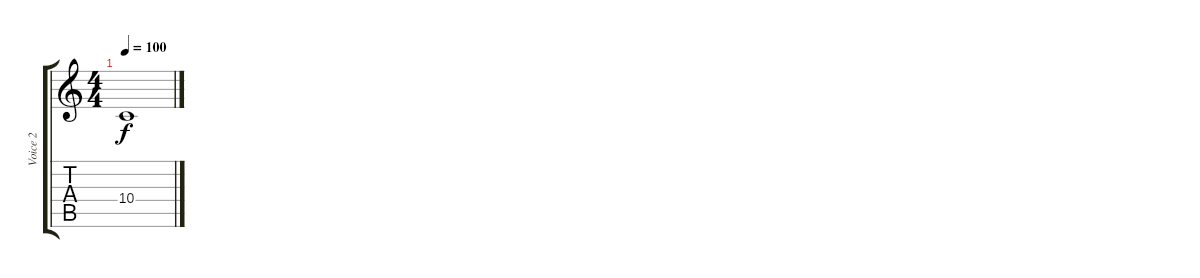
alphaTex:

\track ("Voice 2" "Voice 2") {instrument synthvoice}
\staff {score tabs}
\tuning (E4 B3 G3 D3 A2 E2) {hide}
\ts (4 4)
\tempo 100
\clef g2
\ks c
10.4.1{dy f}
